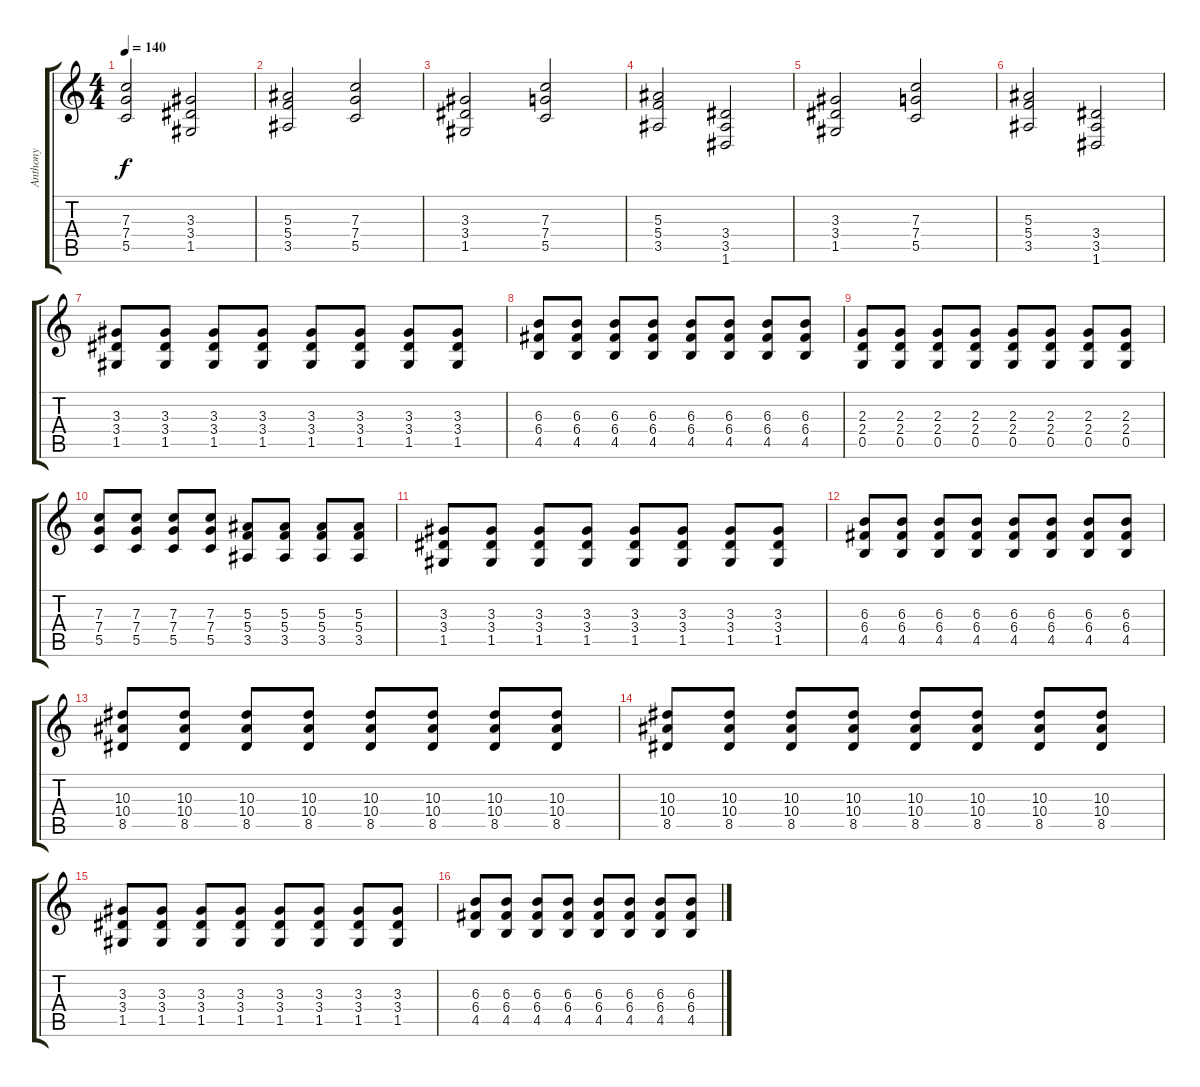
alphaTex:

\track ("Anthony" "Anthony") {instrument distortionguitar}
\staff {score tabs}
\tuning (D4 A3 F3 C3 G2 D2) {hide}
\ts (4 4)
\tempo 140
\clef g2
\ks c
(7.3 7.4 5.5).2{dy f} (3.3 3.4 1.5).2 |
(5.3 5.4 3.5).2 (7.3 7.4 5.5).2 |
(3.3 3.4 1.5).2 (7.3 7.4 5.5).2 |
(5.3 5.4 3.5).2 (3.4 3.5 1.6).2 |
(3.3 3.4 1.5).2 (7.3 7.4 5.5).2 |
(5.3 5.4 3.5).2 (3.4 3.5 1.6).2 |
(3.3 3.4 1.5).8 (3.3 3.4 1.5).8 (3.3 3.4 1.5).8 (3.3 3.4 1.5).8 (3.3 3.4 1.5).8 (3.3 3.4 1.5).8 (3.3 3.4 1.5).8 (3.3 3.4 1.5).8 |
(6.3 6.4 4.5).8 (6.3 6.4 4.5).8 (6.3 6.4 4.5).8 (6.3 6.4 4.5).8 (6.3 6.4 4.5).8 (6.3 6.4 4.5).8 (6.3 6.4 4.5).8 (6.3 6.4 4.5).8 |
(2.3 2.4 0.5).8 (2.3 2.4 0.5).8 (2.3 2.4 0.5).8 (2.3 2.4 0.5).8 (2.3 2.4 0.5).8 (2.3 2.4 0.5).8 (2.3 2.4 0.5).8 (2.3 2.4 0.5).8 |
(7.3 7.4 5.5).8 (7.3 7.4 5.5).8 (7.3 7.4 5.5).8 (7.3 7.4 5.5).8 (5.3 5.4 3.5).8 (5.3 5.4 3.5).8 (5.3 5.4 3.5).8 (5.3 5.4 3.5).8 |
(3.3 3.4 1.5).8 (3.3 3.4 1.5).8 (3.3 3.4 1.5).8 (3.3 3.4 1.5).8 (3.3 3.4 1.5).8 (3.3 3.4 1.5).8 (3.3 3.4 1.5).8 (3.3 3.4 1.5).8 |
(6.3 6.4 4.5).8 (6.3 6.4 4.5).8 (6.3 6.4 4.5).8 (6.3 6.4 4.5).8 (6.3 6.4 4.5).8 (6.3 6.4 4.5).8 (6.3 6.4 4.5).8 (6.3 6.4 4.5).8 |
(10.3 10.4 8.5).8 (10.3 10.4 8.5).8 (10.3 10.4 8.5).8 (10.3 10.4 8.5).8 (10.3 10.4 8.5).8 (10.3 10.4 8.5).8 (10.3 10.4 8.5).8 (10.3 10.4 8.5).8 |
(10.3 10.4 8.5).8 (10.3 10.4 8.5).8 (10.3 10.4 8.5).8 (10.3 10.4 8.5).8 (10.3 10.4 8.5).8 (10.3 10.4 8.5).8 (10.3 10.4 8.5).8 (10.3 10.4 8.5).8 |
(3.3 3.4 1.5).8 (3.3 3.4 1.5).8 (3.3 3.4 1.5).8 (3.3 3.4 1.5).8 (3.3 3.4 1.5).8 (3.3 3.4 1.5).8 (3.3 3.4 1.5).8 (3.3 3.4 1.5).8 |
(6.3 6.4 4.5).8 (6.3 6.4 4.5).8 (6.3 6.4 4.5).8 (6.3 6.4 4.5).8 (6.3 6.4 4.5).8 (6.3 6.4 4.5).8 (6.3 6.4 4.5).8 (6.3 6.4 4.5).8
